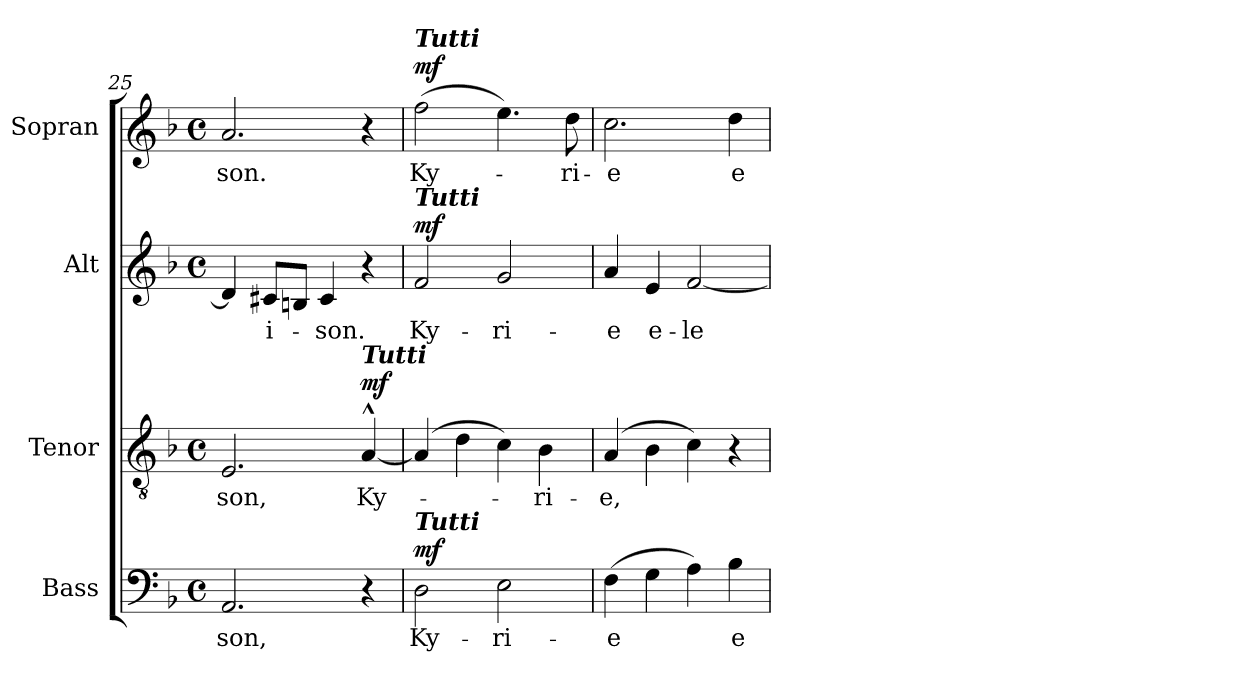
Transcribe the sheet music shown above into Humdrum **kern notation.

**kern	**text	**dynam	**kern	**text	**dynam	**kern	**text	**dynam	**kern	**text	**dynam
*part4	*part4	*part4	*part3	*part3	*part3	*part2	*part2	*part2	*part1	*part1	*part1
*staff4	*staff4	*staff4	*staff3	*staff3	*staff3	*staff2	*staff2	*staff2	*staff1	*staff1	*staff1
*I"Bass	*	*	*I"Tenor	*	*	*I"Alt	*	*	*I"Sopran	*	*
*I'B.	*	*	*I'T.	*	*	*I'A.	*	*	*I'S.	*	*
*clefF4	*	*	*clefGv2	*	*	*clefG2	*	*	*clefG2	*	*
*k[b-]	*	*	*k[b-]	*	*	*k[b-]	*	*	*k[b-]	*	*
*F:	*	*	*F:	*	*	*F:	*	*	*F:	*	*
*M4/4	*	*	*M4/4	*	*	*M4/4	*	*	*M4/4	*	*
*met(c)	*	*	*met(c)	*	*	*met(c)	*	*	*met(c)	*	*
=25	=25	=25	=25	=25	=25	=25	=25	=25	=25	=25	=25
!	!LO:LY:b	!	!	!LO:LY:b	!	!	!	!	!	!LO:LY:b	!
2.AA/	-son,	.	2.E/	-son,	.	4d/]	.	.	2.a/	-son.	.
!	!	!	!	!	!	!	!LO:LY:b	!	!	!	!
.	.	.	.	.	.	8c#X/L	-i-	.	.	.	.
.	.	.	.	.	.	8Bn/J	.	.	.	.	.
!	!	!	!	!	!	!	!LO:LY:b	!	!	!	!
.	.	.	.	.	.	4c#/	-son.	.	.	.	.
!	!	!	!LO:TX:a:Bi:t=Tutti	!	!	!	!	!	!	!	!
!	!	!	!	!LO:LY:b	!LO:DY:a	!	!	!	!	!	!
4r	.	.	[4A^^>/	Ky-	mf	4r	.	.	4r	.	.
=26	=26	=26	=26	=26	=26	=26	=26	=26	=26	=26	=26
!	!	!	!	!	!	!	!	!	!LO:TX:a:Bi:t=Tutti	!	!
!	!	!	!	!	!	!LO:TX:a:Bi:t=Tutti	!	!	!	!	!
!LO:TX:a:Bi:t=Tutti	!	!	!	!	!	!	!	!	!	!	!
!	!LO:LY:b	!LO:DY:a	!	!	!	!	!LO:LY:b	!LO:DY:a	!	!LO:LY:b	!LO:DY:a
2D\	Ky-	mf	(4A/]	.	.	2f/	Ky-	mf	(>2ff\	Ky-	mf
.	.	.	4d\	.	.	.	.	.	.	.	.
!	!LO:LY:b	!	!	!	!	!	!LO:LY:b	!	!	!	!
2E\	-ri-	.	4c\)	.	.	2g/	-ri-	.	4.ee\)	.	.
!	!	!	!	!LO:LY:b	!	!	!	!	!	!	!
.	.	.	4B-\	-ri-	.	.	.	.	.	.	.
!	!	!	!	!	!	!	!	!	!	!LO:LY:b	!
.	.	.	.	.	.	.	.	.	8dd\	-ri-	.
!!LO:LB:g=z
=27	=27	=27	=27	=27	=27	=27	=27	=27	=27	=27	=27
!	!LO:LY:b	!	!	!LO:LY:b	!	!	!LO:LY:b	!	!	!LO:LY:b	!
(>4F\	-e	.	(4A/	-e,	.	4a/	-e	.	2.cc\	-e	.
!	!	!	!	!	!	!	!LO:LY:b	!	!	!	!
4G\	.	.	4B-\	.	.	4e/	e-	.	.	.	.
!	!	!	!	!	!	!	!LO:LY:b	!	!	!	!
4A\)	.	.	4c\)	.	.	[2f/	-le-	.	.	.	.
!	!LO:LY:b	!	!	!	!	!	!	!	!	!LO:LY:b	!
4B-\	e-	.	4r	.	.	.	.	.	4dd\	e-	.
=	=	=	=	=	=	=	=	=	=	=	=
*-	*-	*-	*-	*-	*-	*-	*-	*-	*-	*-	*-
